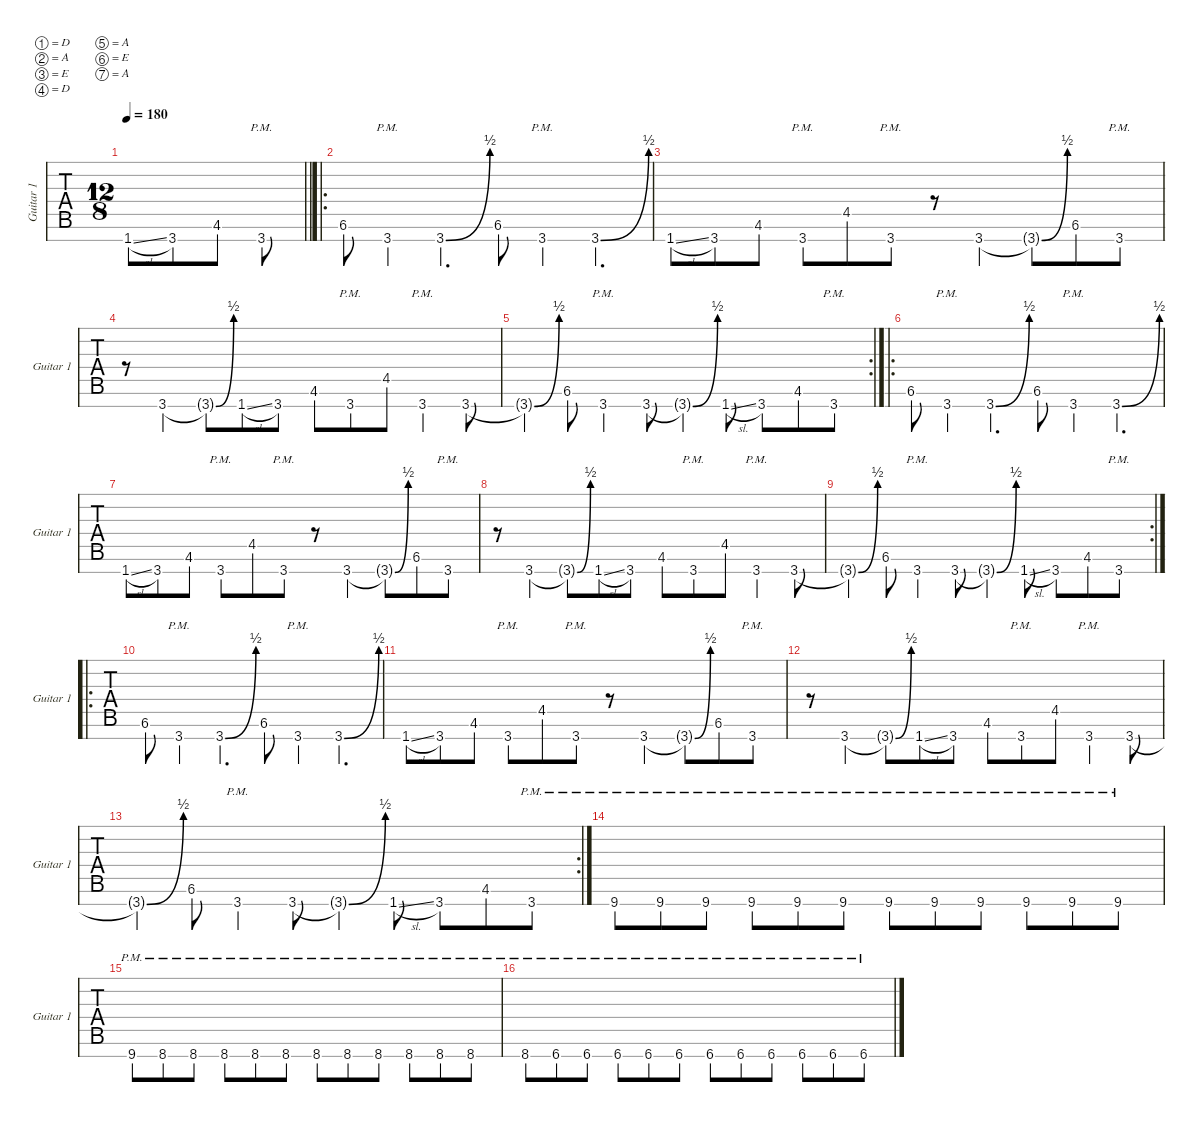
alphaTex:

\hideDynamics
\bracketExtendMode nobrackets
\singleTrackTrackNamePolicy allsystems
\multiTrackTrackNamePolicy allsystems
\firstSystemTrackNameMode fullname
\otherSystemsTrackNameMode fullname
\otherSystemsTrackNameOrientation horizontal
\track ("Guitar 1" "Guitar 1") {instrument distortionguitar}
\staff {tabs}
\tuning (D4 A3 E3 D3 A2 E2 A1)
\ts (12 8)
\ac
\tempo 180
\clef g2
\barLineRight lightlight
\ks c
1.7{sl}.8{dy mf instrument distortionguitar} 3.7.8 4.6.8 3.7{pm}.8 |
\ro
6.6.8 3.7{pm st}.4 3.7{be (bend 37.199999999999996 0 60 2)}.4{d} 6.6.8 3.7{pm st}.4 3.7{be (bend 37.199999999999996 0 60 2)}.4{d} |
1.7{sl}.8 3.7.8 4.6.8 3.7{pm}.8 4.5.8 3.7{pm}.8 r.8 3.7.4 3.7{be (bend 0 0 59.4 2) t}.8 6.6.8 3.7{pm}.8 |
r.8 3.7.4 3.7{be (bend 0 0 59.4 2) t}.8 1.7{sl}.8 3.7.8 4.6.8 3.7{pm}.8 4.5.8 3.7{pm st}.4 3.7.8 |
\rc 2
3.7{be (bend 30 0 59.4 2) t}.4 6.6.8 3.7{pm st}.4 3.7.8 3.7{be (bend 29.4 0 59.4 2) t}.4 1.7{sl}.8 3.7.8 4.6.8 3.7{pm}.8 |
\ro
6.6.8 3.7{pm st}.4 3.7{be (bend 37.199999999999996 0 60 2)}.4{d} 6.6.8 3.7{pm st}.4 3.7{be (bend 37.199999999999996 0 60 2)}.4{d} |
1.7{sl}.8 3.7.8 4.6.8 3.7{pm}.8 4.5.8 3.7{pm}.8 r.8 3.7.4 3.7{be (bend 0 0 59.4 2) t}.8 6.6.8 3.7{pm}.8 |
r.8 3.7.4 3.7{be (bend 0 0 59.4 2) t}.8 1.7{sl}.8 3.7.8 4.6.8 3.7{pm}.8 4.5.8 3.7{pm st}.4 3.7.8 |
\rc 2
3.7{be (bend 30 0 59.4 2) t}.4 6.6.8 3.7{pm st}.4 3.7.8 3.7{be (bend 29.4 0 59.4 2) t}.4 1.7{sl}.8 3.7.8 4.6.8 3.7{pm}.8 |
\ro
6.6.8 3.7{pm st}.4 3.7{be (bend 37.199999999999996 0 60 2)}.4{d} 6.6.8 3.7{pm st}.4 3.7{be (bend 37.199999999999996 0 60 2)}.4{d} |
1.7{sl}.8 3.7.8 4.6.8 3.7{pm}.8 4.5.8 3.7{pm}.8 r.8 3.7.4 3.7{be (bend 0 0 59.4 2) t}.8 6.6.8 3.7{pm}.8 |
r.8 3.7.4 3.7{be (bend 0 0 59.4 2) t}.8 1.7{sl}.8 3.7.8 4.6.8 3.7{pm}.8 4.5.8 3.7{pm st}.4 3.7.8 |
\rc 2
3.7{be (bend 30 0 59.4 2) t}.4 6.6.8 3.7{pm st}.4 3.7.8 3.7{be (bend 29.4 0 59.4 2) t}.4 1.7{sl}.8 3.7.8 4.6.8 3.7{pm}.8 |
9.7{pm}.8 9.7{pm}.8 9.7{pm}.8 9.7{pm}.8 9.7{pm}.8 9.7{pm}.8 9.7{pm}.8 9.7{pm}.8 9.7{pm}.8 9.7{pm}.8 9.7{pm}.8 9.7{pm}.8 |
9.7{pm}.8 8.7{pm}.8 8.7{pm}.8 8.7{pm}.8 8.7{pm}.8 8.7{pm}.8 8.7{pm}.8 8.7{pm}.8 8.7{pm}.8 8.7{pm}.8 8.7{pm}.8 8.7{pm}.8 |
8.7{pm}.8 6.7{pm}.8 6.7{pm}.8 6.7{pm}.8 6.7{pm}.8 6.7{pm}.8 6.7{pm}.8 6.7{pm}.8 6.7{pm}.8 6.7{pm}.8 6.7{pm}.8 6.7{pm}.8
